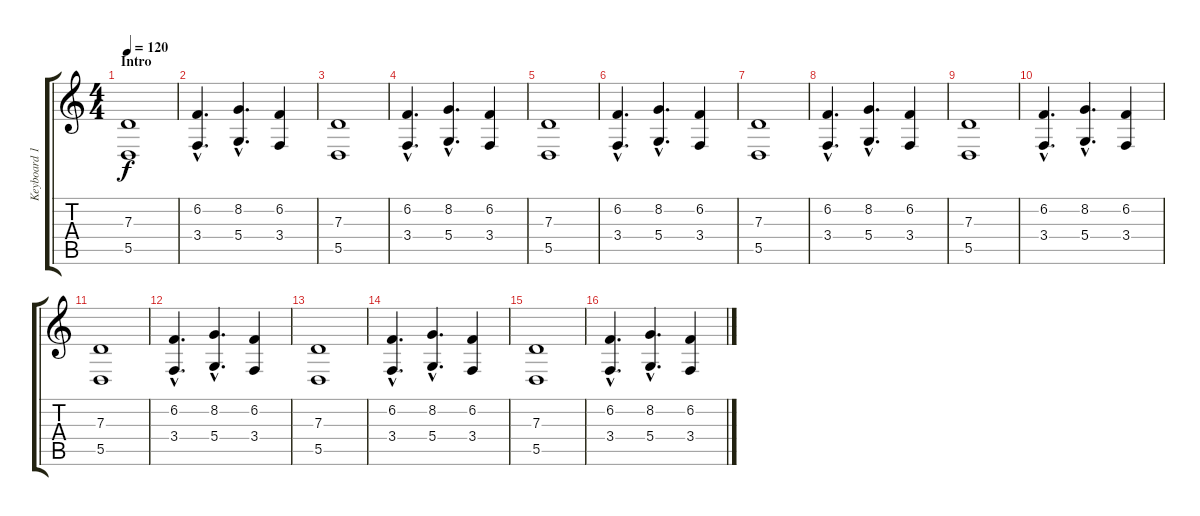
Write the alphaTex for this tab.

\track ("Keyboard 1" "Keyboard 1") {instrument synthstrings1}
\staff {score tabs}
\tuning (E4 B3 G3 D3 A2 D2) {hide}
\ts (4 4)
\section ("" "Intro")
\tempo 120
\clef g2
\ks c
(7.3 5.5).1{dy f instrument synthstrings1} |
(6.2{hac} 3.4{hac}).4{d} (8.2{hac} 5.4{hac}).4{d} (6.2 3.4).4 |
(7.3 5.5).1 |
(6.2{hac} 3.4{hac}).4{d} (8.2{hac} 5.4{hac}).4{d} (6.2 3.4).4 |
(7.3 5.5).1 |
(6.2{hac} 3.4{hac}).4{d} (8.2{hac} 5.4{hac}).4{d} (6.2 3.4).4 |
(7.3 5.5).1 |
(6.2{hac} 3.4{hac}).4{d} (8.2{hac} 5.4{hac}).4{d} (6.2 3.4).4 |
(7.3 5.5).1 |
(6.2{hac} 3.4{hac}).4{d} (8.2{hac} 5.4{hac}).4{d} (6.2 3.4).4 |
(7.3 5.5).1 |
(6.2{hac} 3.4{hac}).4{d} (8.2{hac} 5.4{hac}).4{d} (6.2 3.4).4 |
(7.3 5.5).1 |
(6.2{hac} 3.4{hac}).4{d} (8.2{hac} 5.4{hac}).4{d} (6.2 3.4).4 |
(7.3 5.5).1 |
(6.2{hac} 3.4{hac}).4{d} (8.2{hac} 5.4{hac}).4{d} (6.2 3.4).4
